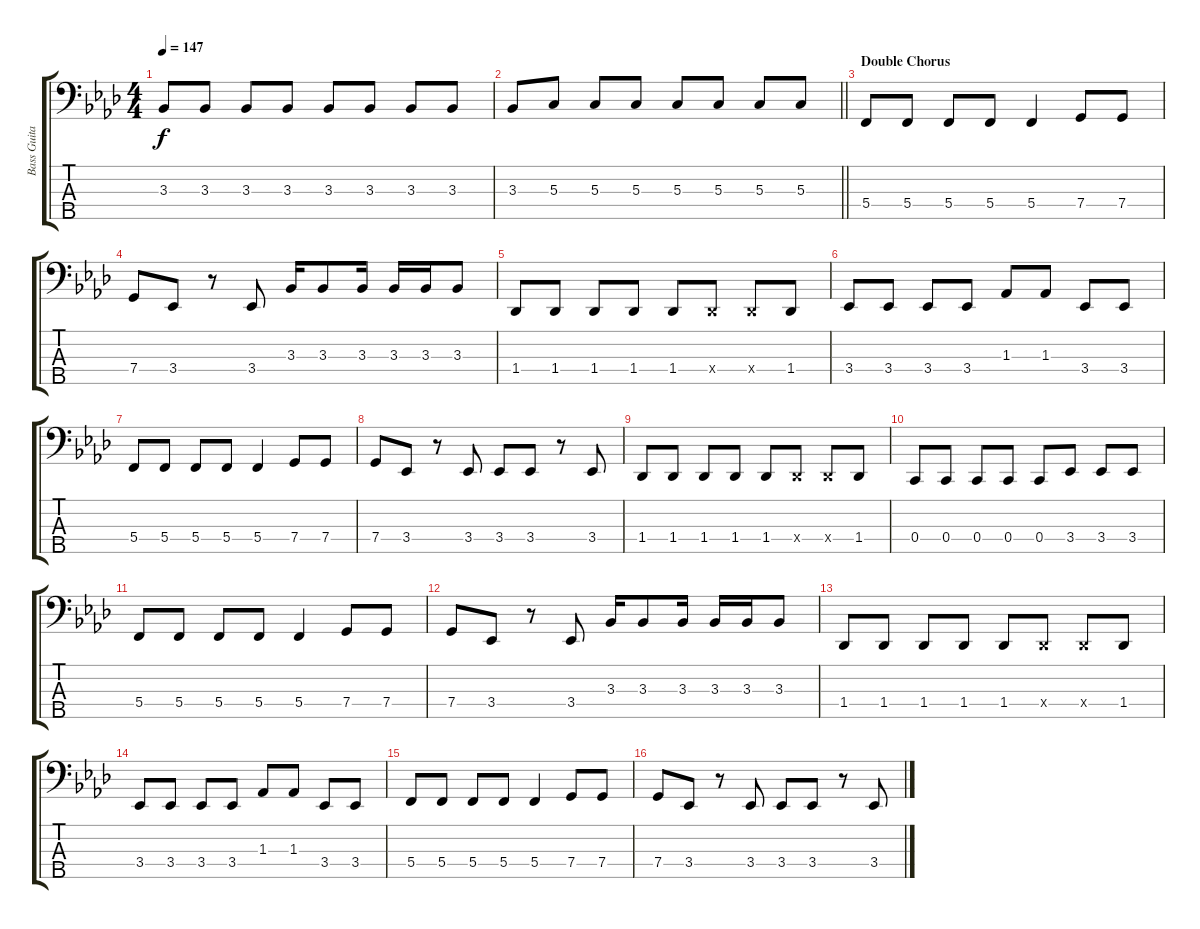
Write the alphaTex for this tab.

\track ("Bass Guitar" "Bass Guita") {instrument electricbassfinger}
\staff {score tabs}
\tuning (F2 C2 G1 C1 A0) {hide}
\ts (4 4)
\tempo 147
\clef f4
\ks ab
3.3.8{dy f} 3.3.8 3.3.8 3.3.8 3.3.8 3.3.8 3.3.8 3.3.8 |
\barLineRight lightlight
3.3.8 5.3.8 5.3.8 5.3.8 5.3.8 5.3.8 5.3.8 5.3.8 |
\section ("" "Double Chorus")
5.4.8 5.4.8 5.4.8 5.4.8 5.4.4 7.4.8 7.4.8 |
7.4.8 3.4.8 r.8 3.4.8 3.3.16 3.3.8 3.3.16 3.3.16 3.3.16 3.3.8 |
1.4.8 1.4.8 1.4.8 1.4.8 1.4.8 1.4{x}.8 1.4{x}.8 1.4.8 |
3.4.8 3.4.8 3.4.8 3.4.8 1.3.8 1.3.8 3.4.8 3.4.8 |
5.4.8 5.4.8 5.4.8 5.4.8 5.4.4 7.4.8 7.4.8 |
7.4.8 3.4.8 r.8 3.4.8 3.4.8 3.4.8 r.8 3.4.8 |
1.4.8 1.4.8 1.4.8 1.4.8 1.4.8 1.4{x}.8 1.4{x}.8 1.4.8 |
0.4.8 0.4.8 0.4.8 0.4.8 0.4.8 3.4.8 3.4.8 3.4.8 |
5.4.8 5.4.8 5.4.8 5.4.8 5.4.4 7.4.8 7.4.8 |
7.4.8 3.4.8 r.8 3.4.8 3.3.16 3.3.8 3.3.16 3.3.16 3.3.16 3.3.8 |
1.4.8 1.4.8 1.4.8 1.4.8 1.4.8 1.4{x}.8 1.4{x}.8 1.4.8 |
3.4.8 3.4.8 3.4.8 3.4.8 1.3.8 1.3.8 3.4.8 3.4.8 |
5.4.8 5.4.8 5.4.8 5.4.8 5.4.4 7.4.8 7.4.8 |
7.4.8 3.4.8 r.8 3.4.8 3.4.8 3.4.8 r.8 3.4.8
